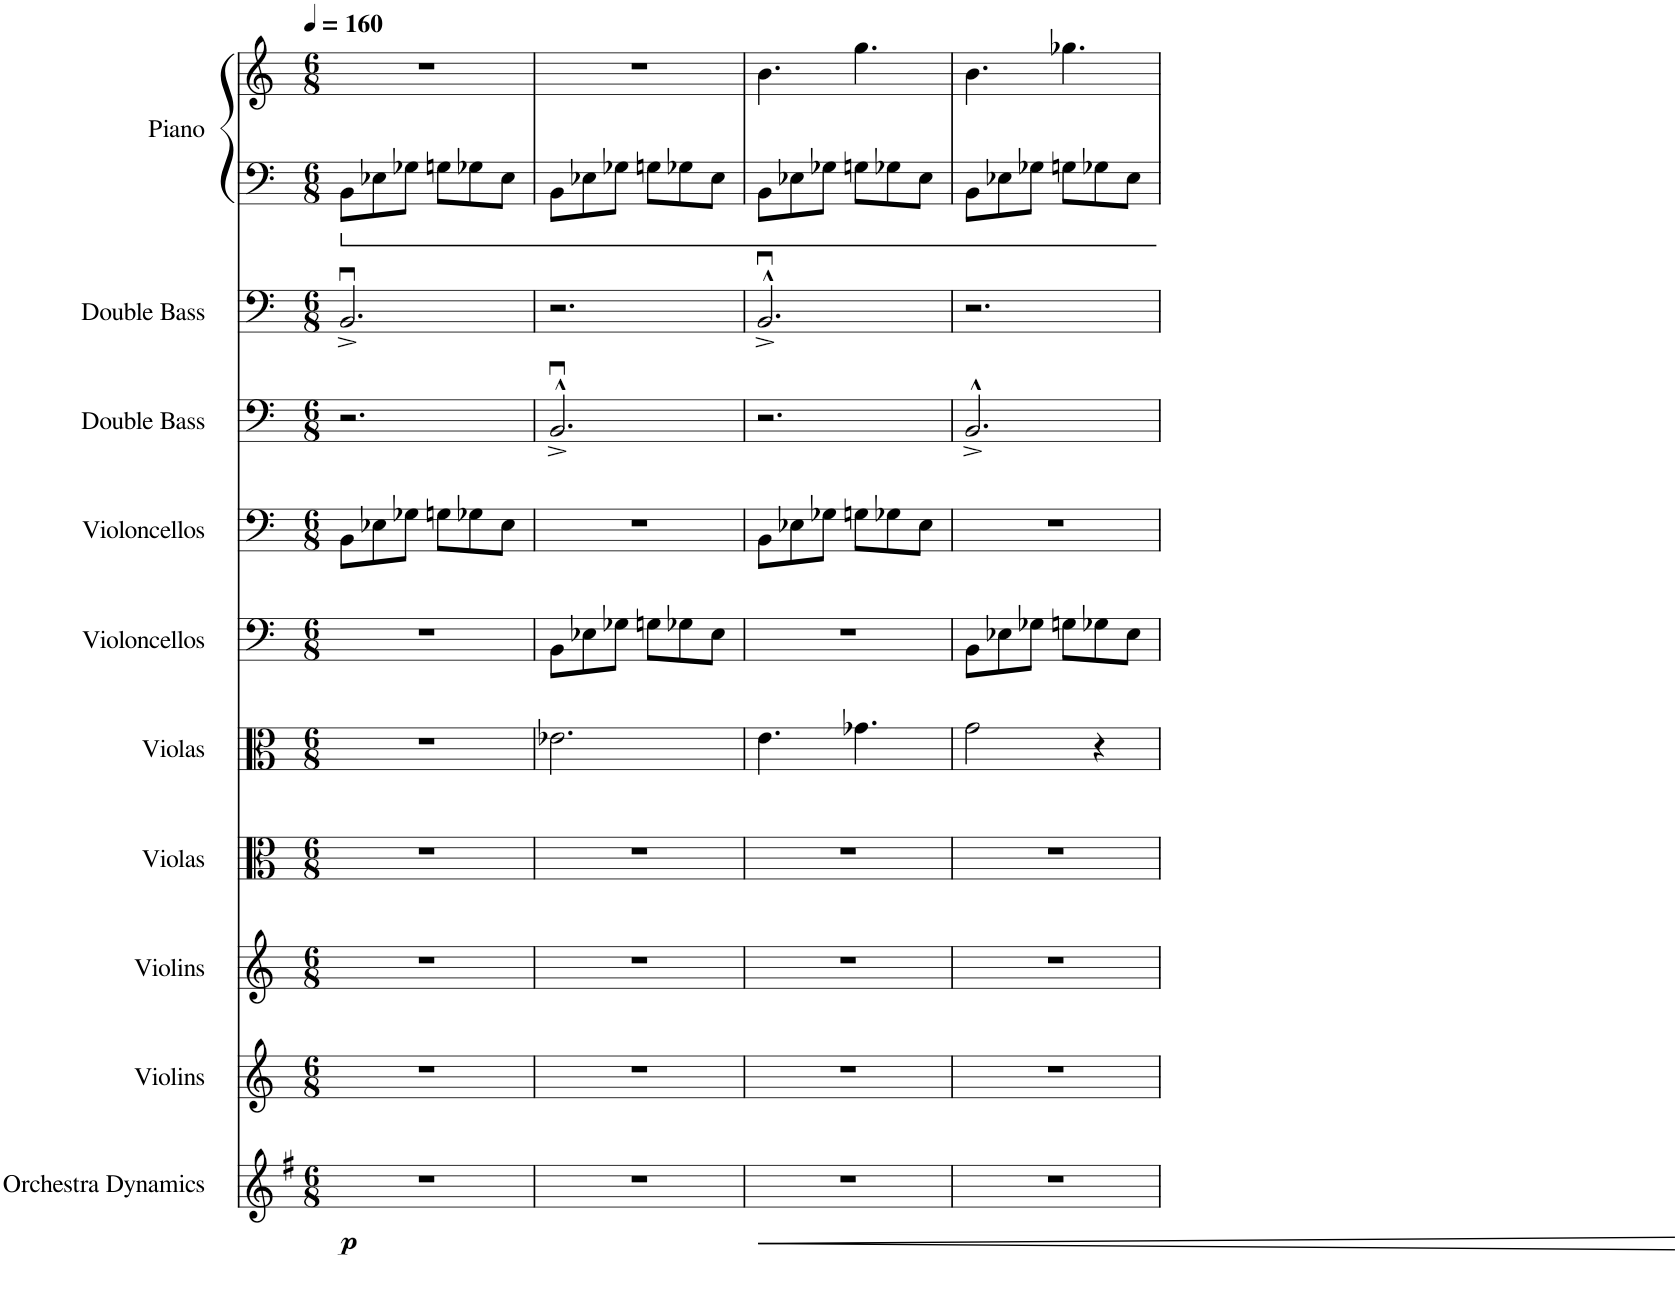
**kern	**dynam	**kern	**kern	**kern	**kern	**kern	**kern	**kern	**kern	**kern	**kern
*part10	*part10	*part9	*part8	*part7	*part6	*part5	*part4	*part3	*part2	*part1	*part1
*staff11	*staff11	*staff10	*staff9	*staff8	*staff7	*staff6	*staff5	*staff4	*staff3	*staff2	*staff1
*I"Orchestra Dynamics	*	*I"Violins	*I"Violins	*I"Violas	*I"Violas	*I"Violoncellos	*I"Violoncellos	*I"Double Bass	*I"Double Bass	*I"Piano	*
*I'Dyna	*	*I'Vlns.	*I'Vlns.	*I'Vlas.	*I'Vlas.	*I'Vcs.	*I'Vcs.	*I'Db.	*I'Db.	*I'Pno.	*
*clefG2	*	*clefG2	*clefG2	*clefC3	*clefC3	*clefF4	*clefF4	*clefF4	*clefF4	*clefF4	*clefG2
*Trd4c7	*	*	*	*	*	*	*	*Trd7c12	*Trd7c12	*	*
*k[f#]	*	*k[]	*k[]	*k[]	*k[]	*k[]	*k[]	*k[]	*k[]	*k[]	*k[]
*M6/8	*	*M6/8	*M6/8	*M6/8	*M6/8	*M6/8	*M6/8	*M6/8	*M6/8	*M6/8	*M6/8
*MM160	*	*MM160	*MM160	*MM160	*MM160	*MM160	*MM160	*MM160	*MM160	*MM160	*MM160
=1	=1	=1	=1	=1	=1	=1	=1	=1	=1	=1	=1
!	!LO:DY:b	!	!	!	!	!	!	!	!	!	!
2.r	p	2.r	2.r	2.r	2.r	2.r	8BB\L	2.r	2.BBu^/	8BB\L	2.r
.	.	.	.	.	.	.	8E-X\	.	.	8E-X\	.
.	.	.	.	.	.	.	8G-X\J	.	.	8G-X\J	.
.	.	.	.	.	.	.	8Gn\L	.	.	8Gn\L	.
.	.	.	.	.	.	.	8G-X\	.	.	8G-X\	.
.	.	.	.	.	.	.	8E-\J	.	.	8E-\J	.
=2	=2	=2	=2	=2	=2	=2	=2	=2	=2	=2	=2
2.r	.	2.r	2.r	2.r	2.e-X\	8BB\L	2.r	2.BBu^^^/	2.r	8BB\L	2.r
.	.	.	.	.	.	8E-X\	.	.	.	8E-X\	.
.	.	.	.	.	.	8G-X\J	.	.	.	8G-X\J	.
.	.	.	.	.	.	8Gn\L	.	.	.	8Gn\L	.
.	.	.	.	.	.	8G-X\	.	.	.	8G-X\	.
.	.	.	.	.	.	8E-\J	.	.	.	8E-\J	.
=3	=3	=3	=3	=3	=3	=3	=3	=3	=3	=3	=3
!	!LO:HP:b	!	!	!	!	!	!	!	!	!	!
2.r	<	2.r	2.r	2.r	4.e\	2.r	8BB\L	2.r	2.BBu^^^/	8BB\L	4.b\
.	.	.	.	.	.	.	8E-X\	.	.	8E-X\	.
.	.	.	.	.	.	.	8G-X\J	.	.	8G-X\J	.
.	.	.	.	.	4.g-X\	.	8Gn\L	.	.	8Gn\L	4.gg\
.	.	.	.	.	.	.	8G-X\	.	.	8G-X\	.
.	.	.	.	.	.	.	8E-\J	.	.	8E-\J	.
=4	=4	=4	=4	=4	=4	=4	=4	=4	=4	=4	=4
2.r	.	2.r	2.r	2.r	2g\	8BB\L	2.r	2.BB^^^/	2.r	8BB\L	4.b\
.	.	.	.	.	.	8E-X\	.	.	.	8E-X\	.
.	.	.	.	.	.	8G-X\J	.	.	.	8G-X\J	.
.	.	.	.	.	.	8Gn\L	.	.	.	8Gn\L	4.gg-X\
.	.	.	.	.	4r	8G-X\	.	.	.	8G-X\	.
.	.	.	.	.	.	8E-\J	.	.	.	8E-\J	.
.	[	.	.	.	.	.	.	.	.	.	.
=	=	=	=	=	=	=	=	=	=	=	=
*-	*-	*-	*-	*-	*-	*-	*-	*-	*-	*-	*-
